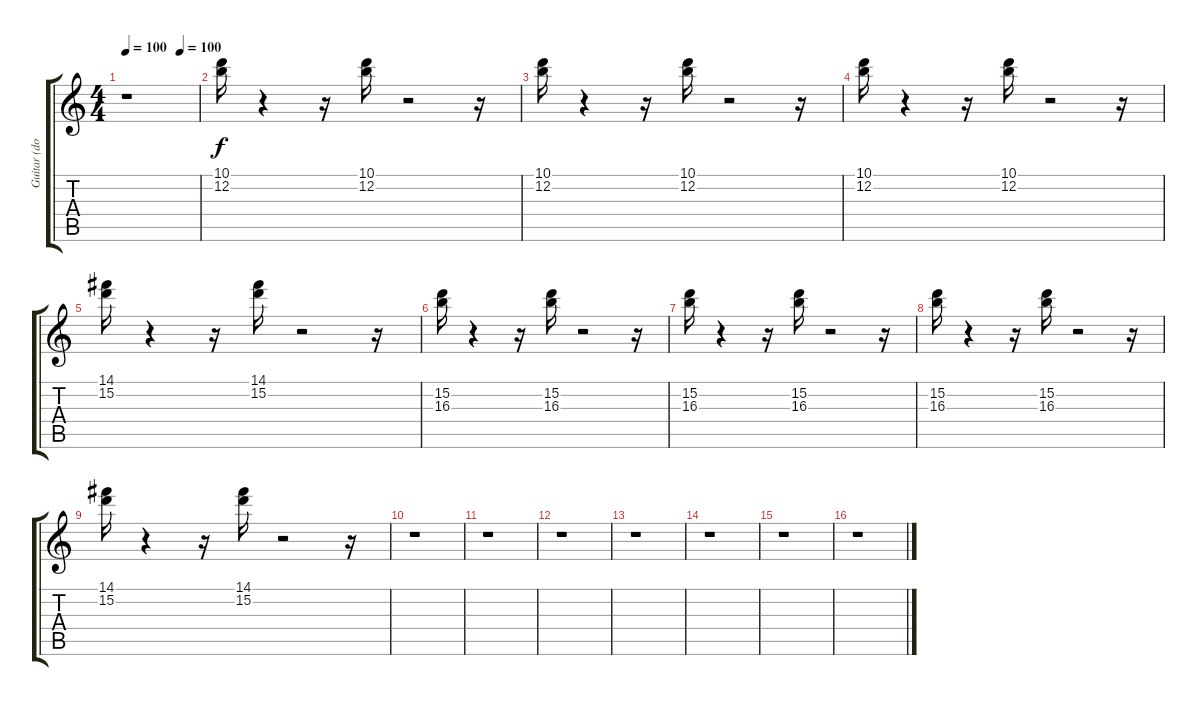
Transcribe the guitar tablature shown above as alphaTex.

\track ("Guitar (double)" "Guitar (do") {instrument electricguitarmuted}
\staff {score tabs}
\tuning (E4 B3 G3 D3 A2 E2) {hide}
\ts (4 4)
\tempo 100
\tempo (100 0.75)
\clef g2
\ks c
r.1{dy mf} |
(10.1 12.2).16{dy f} r.4 r.16 (10.1 12.2).16 r.2 r.16 |
(10.1 12.2).16 r.4 r.16 (10.1 12.2).16 r.2 r.16 |
(10.1 12.2).16 r.4 r.16 (10.1 12.2).16 r.2 r.16 |
(14.1 15.2).16 r.4 r.16 (14.1 15.2).16 r.2 r.16 |
(15.2 16.3).16 r.4 r.16 (15.2 16.3).16 r.2 r.16 |
(15.2 16.3).16 r.4 r.16 (15.2 16.3).16 r.2 r.16 |
(15.2 16.3).16 r.4 r.16 (15.2 16.3).16 r.2 r.16 |
(14.1 15.2).16 r.4 r.16 (14.1 15.2).16 r.2 r.16 |
r.1 |
r.1 |
r.1 |
r.1 |
r.1 |
r.1 |
r.1
